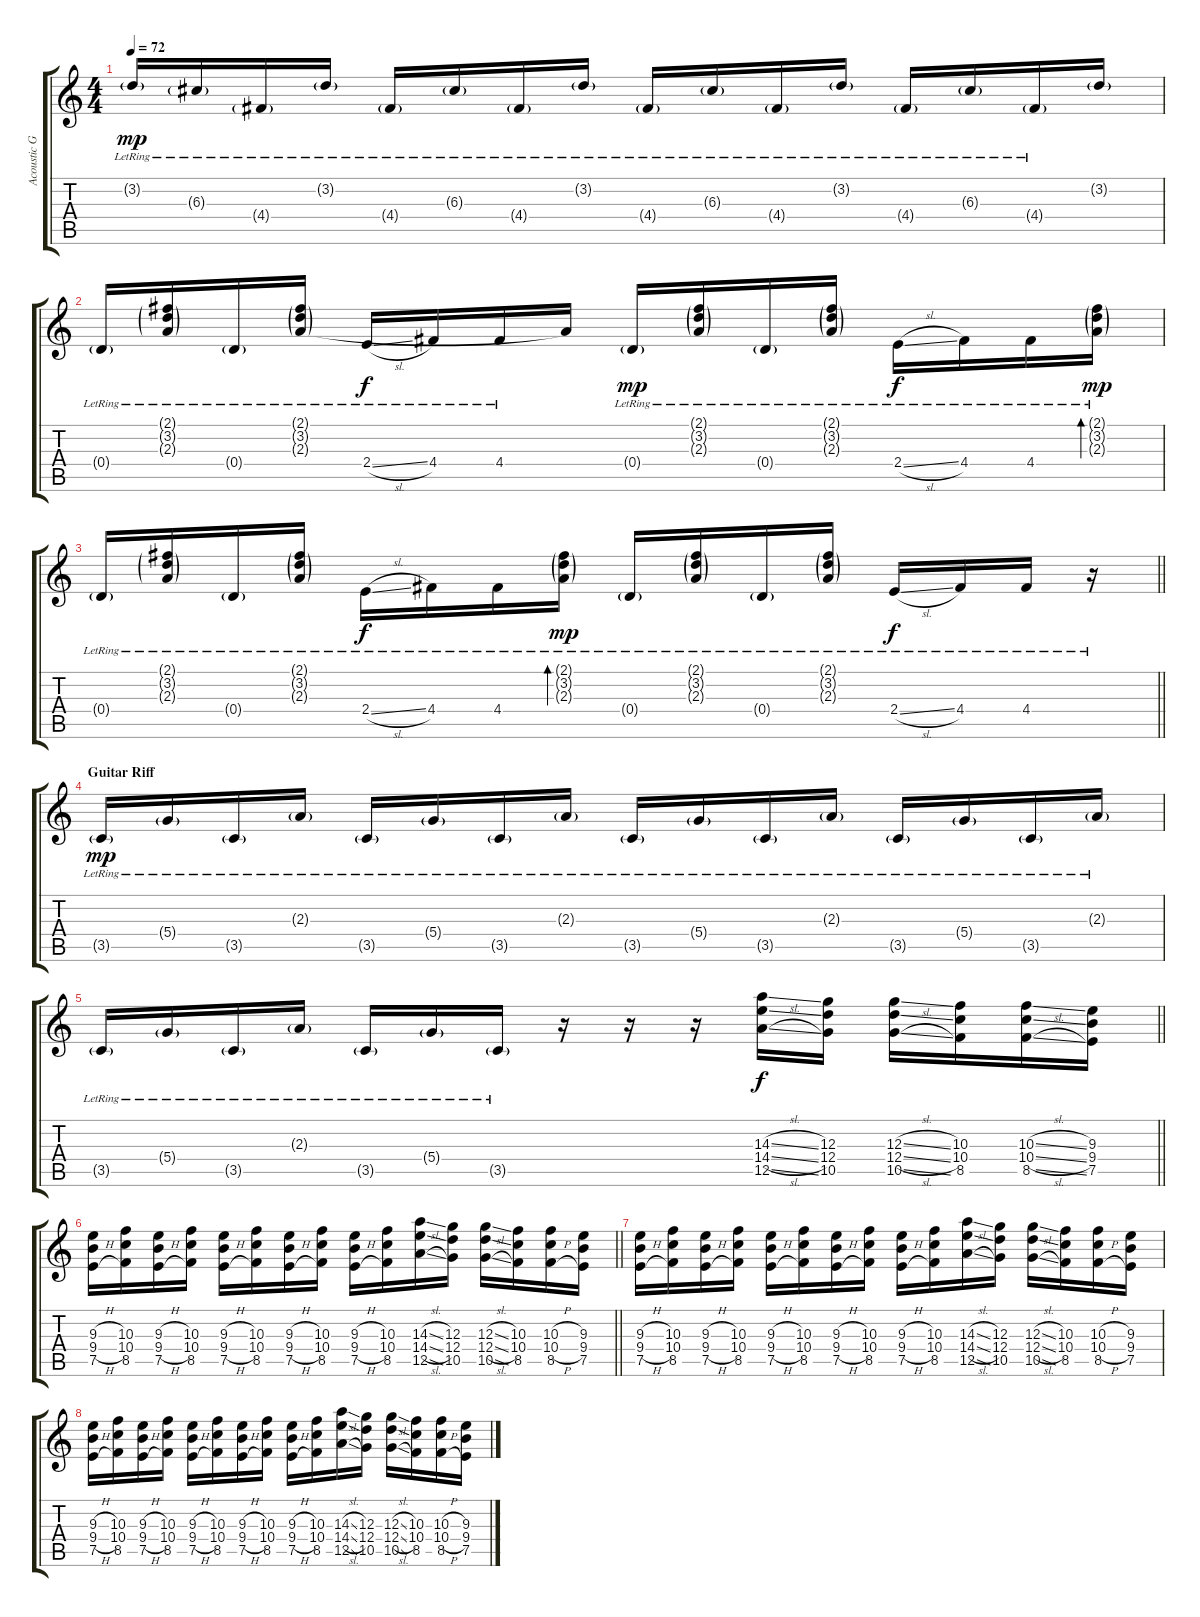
\track ("Acoustic Guitar 1" "Acoustic G") {instrument acousticguitarsteel}
\staff {score tabs}
\tuning (E4 B3 G3 D3 A2 E2) {hide}
\ts (4 4)
\tempo 72
\clef g2
\ks c
3.2{g lr}.16{dy mp} 6.3{g lr}.16 4.4{g lr}.16 3.2{g lr}.16 4.4{g lr}.16 6.3{g lr}.16 4.4{g lr}.16 3.2{g lr}.16 4.4{g lr}.16 6.3{g lr}.16 4.4{g lr}.16 3.2{g lr}.16 4.4{g lr}.16 6.3{g lr}.16 4.4{g lr}.16 3.2{g}.16 |
0.4{g lr}.16 (2.1{g lr} 3.2{g lr} 2.3{g lr}).16 0.4{g lr}.16 (2.1{g lr} 3.2{g lr} 2.3{g lr}).16 2.4{sl lr}.16{dy f} 4.4{lr}.16 4.4{lr}.16 2.3{t}.16 0.4{g lr}.16{dy mp} (2.1{g lr} 3.2{g lr} 2.3{g lr}).16 0.4{g lr}.16 (2.1{g lr} 3.2{g lr} 2.3{g lr}).16 2.4{sl lr}.16{dy f} 4.4{lr}.16 4.4{lr}.16 (2.1{g lr} 3.2{g lr} 2.3{g lr}).16{bd 120 dy mp} |
\barLineRight lightlight
0.4{g lr}.16 (2.1{g lr} 3.2{g lr} 2.3{g lr}).16 0.4{g lr}.16 (2.1{g lr} 3.2{g lr} 2.3{g lr}).16 2.4{sl lr}.16{dy f} 4.4{lr}.16 4.4{lr}.16 (2.1{g lr} 3.2{g lr} 2.3{g lr}).16{bd 120 dy mp} 0.4{g lr}.16 (2.1{g lr} 3.2{g lr} 2.3{g lr}).16 0.4{g lr}.16 (2.1{g lr} 3.2{g lr} 2.3{g lr}).16 2.4{sl lr}.16{dy f} 4.4{lr}.16 4.4{lr}.16 r.16 |
\section ("" "Guitar Riff")
3.5{g lr}.16{dy mp} 5.4{g lr}.16 3.5{g lr}.16 2.3{g lr}.16 3.5{g lr}.16 5.4{g lr}.16 3.5{g lr}.16 2.3{g lr}.16 3.5{g lr}.16 5.4{g lr}.16 3.5{g lr}.16 2.3{g lr}.16 3.5{g lr}.16 5.4{g lr}.16 3.5{g lr}.16 2.3{g lr}.16 |
\barLineRight lightlight
3.5{g lr}.16 5.4{g lr}.16 3.5{g lr}.16 2.3{g lr}.16 3.5{g lr}.16 5.4{g lr}.16 3.5{g lr}.16 r.16 r.16 r.16 (14.3{sl} 14.4{sl} 12.5{sl}).16{dy f} (12.3 12.4 10.5).16 (12.3{sl} 12.4{sl} 10.5{sl}).16 (10.3 10.4 8.5).16 (10.3{sl} 10.4{sl} 8.5{sl}).16 (9.3 9.4 7.5).16 |
\barLineRight lightlight
(9.3{h} 9.4{h} 7.5{h}).16 (10.3 10.4 8.5).16 (9.3{h} 9.4{h} 7.5{h}).16 (10.3 10.4 8.5).16 (9.3{h} 9.4{h} 7.5{h}).16 (10.3 10.4 8.5).16 (9.3{h} 9.4{h} 7.5{h}).16 (10.3 10.4 8.5).16 (9.3{h} 9.4{h} 7.5{h}).16 (10.3 10.4 8.5).16 (14.3{sl} 14.4{sl} 12.5{sl}).16 (12.3 12.4 10.5).16 (12.3{sl} 12.4{sl} 10.5{sl}).16 (10.3 10.4 8.5).16 (10.3{h} 10.4{h} 8.5{h}).16 (9.3 9.4 7.5).16 |
(9.3{h} 9.4{h} 7.5{h}).16 (10.3 10.4 8.5).16 (9.3{h} 9.4{h} 7.5{h}).16 (10.3 10.4 8.5).16 (9.3{h} 9.4{h} 7.5{h}).16 (10.3 10.4 8.5).16 (9.3{h} 9.4{h} 7.5{h}).16 (10.3 10.4 8.5).16 (9.3{h} 9.4{h} 7.5{h}).16 (10.3 10.4 8.5).16 (14.3{sl} 14.4{sl} 12.5{sl}).16 (12.3 12.4 10.5).16 (12.3{sl} 12.4{sl} 10.5{sl}).16 (10.3 10.4 8.5).16 (10.3{h} 10.4{h} 8.5{h}).16 (9.3 9.4 7.5).16 |
(9.3{h} 9.4{h} 7.5{h}).16 (10.3 10.4 8.5).16 (9.3{h} 9.4{h} 7.5{h}).16 (10.3 10.4 8.5).16 (9.3{h} 9.4{h} 7.5{h}).16 (10.3 10.4 8.5).16 (9.3{h} 9.4{h} 7.5{h}).16 (10.3 10.4 8.5).16 (9.3{h} 9.4{h} 7.5{h}).16 (10.3 10.4 8.5).16 (14.3{sl} 14.4{sl} 12.5{sl}).16 (12.3 12.4 10.5).16 (12.3{sl} 12.4{sl} 10.5{sl}).16 (10.3 10.4 8.5).16 (10.3{h} 10.4{h} 8.5{h}).16 (9.3 9.4 7.5).16
